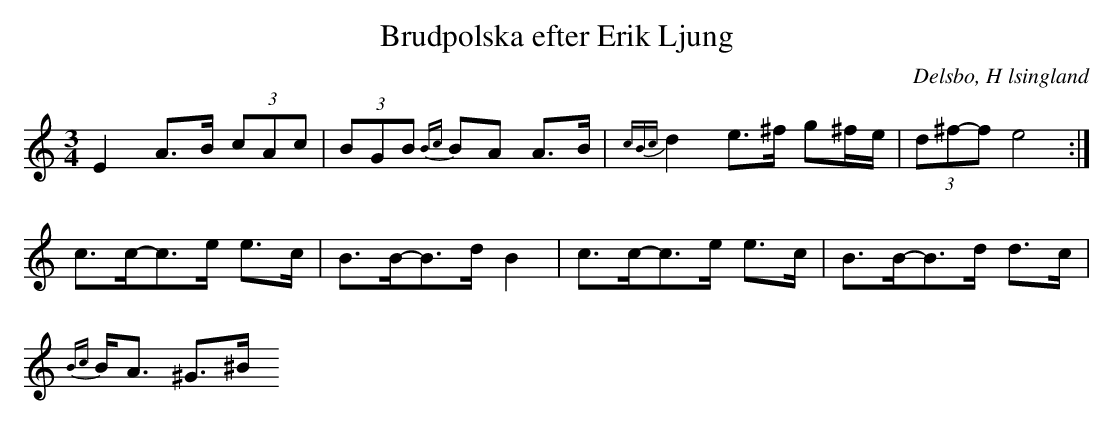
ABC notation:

X:1
T: Brudpolska efter Erik Ljung
O: Delsbo, H lsingland
M: 3/4
L: 1/8
K: Am
E2 A>B (3cAc| (3BGB {Bc}BA A>B|{cBc}d2 e>^f g^f/e/|(3d^f-f e4 :|
c>c-c>e e>c|B>B-B>d B2|c>c-c>e e>c|B>B-B>d d>c|
{Bc}B<A ^G>^B
